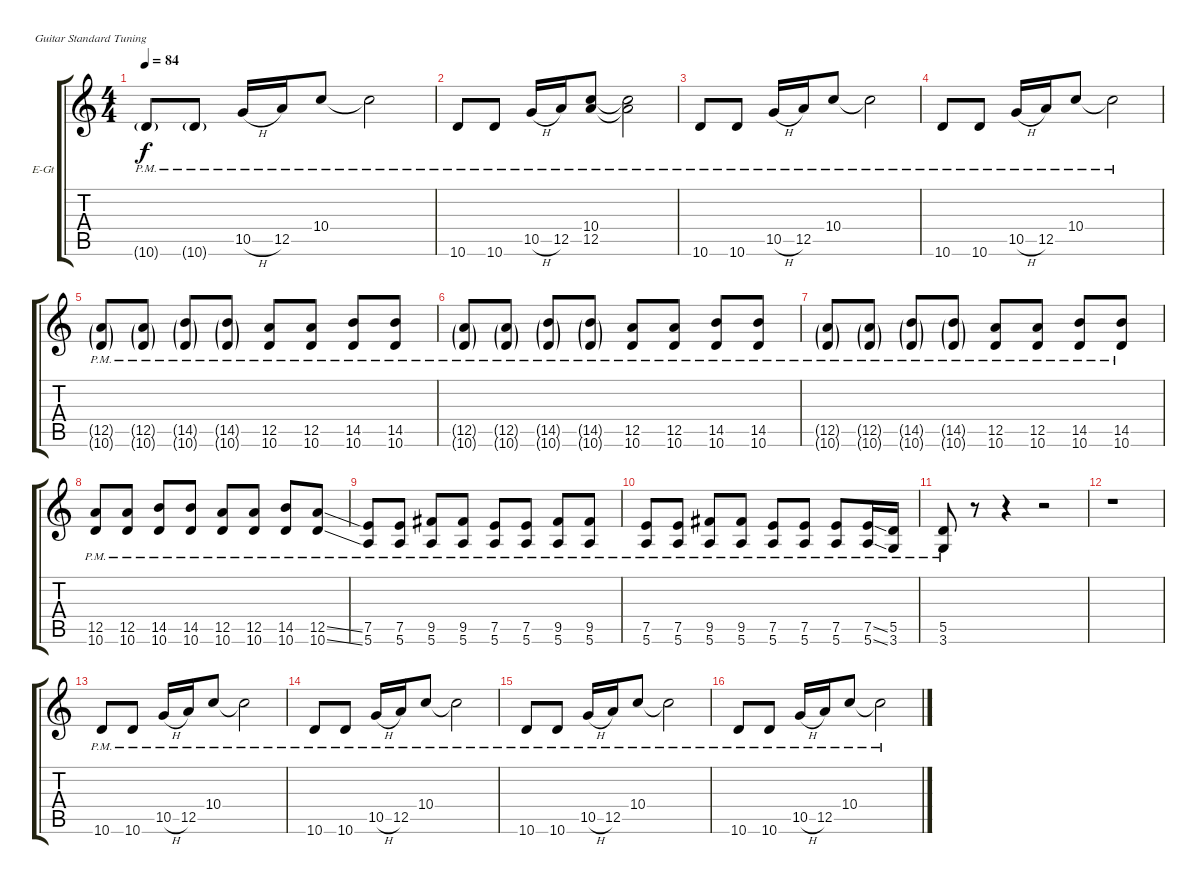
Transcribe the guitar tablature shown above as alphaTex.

\bracketExtendMode groupsimilarinstruments
\firstSystemTrackNameOrientation horizontal
\otherSystemsTrackNameOrientation horizontal
\track ("Guitar 1" "E-Gt") {instrument distortionguitar}
\staff {score tabs}
\tuning (E4 B3 G3 D3 A2 E2)
\ts (4 4)
\beaming (8 2 2 2 2)
\tempo 84
\clef g2
\ks c
10.6{g pm}.8{dy f instrument distortionguitar} 10.6{g pm}.8 10.5{h pm}.16 12.5{pm}.16 10.4{pm}.8 10.4{pm t}.2 |
10.6{pm}.8 10.6{pm}.8 10.5{h pm}.16 12.5{pm}.16 (10.4{pm} 12.5{pm}).8 (10.4{pm t} 12.5{pm t}).2 |
10.6{pm}.8 10.6{pm}.8 10.5{h pm}.16 12.5{pm}.16 10.4{pm}.8 10.4{pm t}.2 |
10.6{pm}.8 10.6{pm}.8 10.5{h pm}.16 12.5{pm}.16 10.4{pm}.8 10.4{pm t}.2 |
(12.5{g pm} 10.6{g pm}).8 (12.5{g pm} 10.6{g pm}).8 (14.5{g pm} 10.6{g pm}).8 (14.5{g pm} 10.6{g pm}).8 (12.5{pm} 10.6{pm}).8 (12.5{pm} 10.6{pm}).8 (14.5{pm} 10.6{pm}).8 (14.5{pm} 10.6{pm}).8 |
(12.5{g pm} 10.6{g pm}).8 (12.5{g pm} 10.6{g pm}).8 (14.5{g pm} 10.6{g pm}).8 (14.5{g pm} 10.6{g pm}).8 (12.5{pm} 10.6{pm}).8 (12.5{pm} 10.6{pm}).8 (14.5{pm} 10.6{pm}).8 (14.5{pm} 10.6{pm}).8 |
(12.5{g pm} 10.6{g pm}).8 (12.5{g pm} 10.6{g pm}).8 (14.5{g pm} 10.6{g pm}).8 (14.5{g pm} 10.6{g pm}).8 (12.5{pm} 10.6{pm}).8 (12.5{pm} 10.6{pm}).8 (14.5{pm} 10.6{pm}).8 (14.5{pm} 10.6{pm}).8 |
(12.5{pm} 10.6{pm}).8 (12.5{pm} 10.6{pm}).8 (14.5{pm} 10.6{pm}).8 (14.5{pm} 10.6{pm}).8 (12.5{pm} 10.6{pm}).8 (12.5{pm} 10.6{pm}).8 (14.5{pm} 10.6{pm}).8 (12.5{ss pm} 10.6{ss pm}).8 |
(7.5{pm} 5.6{pm}).8 (7.5{pm} 5.6{pm}).8 (9.5{pm} 5.6{pm}).8 (9.5{pm} 5.6{pm}).8 (7.5{pm} 5.6{pm}).8 (7.5{pm} 5.6{pm}).8 (9.5{pm} 5.6{pm}).8 (9.5{pm} 5.6{pm}).8 |
(7.5{pm} 5.6{pm}).8 (7.5{pm} 5.6{pm}).8 (9.5{pm} 5.6{pm}).8 (9.5{pm} 5.6{pm}).8 (7.5{pm} 5.6{pm}).8 (7.5{pm} 5.6{pm}).8 (7.5{pm} 5.6{pm}).8 (7.5{ss pm} 5.6{ss pm}).16 (5.5{pm} 3.6{pm}).16 |
(5.5{pm} 3.6{pm}).8 r.8 r.4 r.2 |
r.1 |
10.6{pm}.8 10.6{pm}.8 10.5{h pm}.16 12.5{pm}.16 10.4{pm}.8 10.4{pm t}.2 |
10.6{pm}.8 10.6{pm}.8 10.5{h pm}.16 12.5{pm}.16 10.4{pm}.8 10.4{pm t}.2 |
10.6{pm}.8 10.6{pm}.8 10.5{h pm}.16 12.5{pm}.16 10.4{pm}.8 10.4{pm t}.2 |
10.6{pm}.8 10.6{pm}.8 10.5{h pm}.16 12.5{pm}.16 10.4{pm}.8 10.4{pm t}.2
